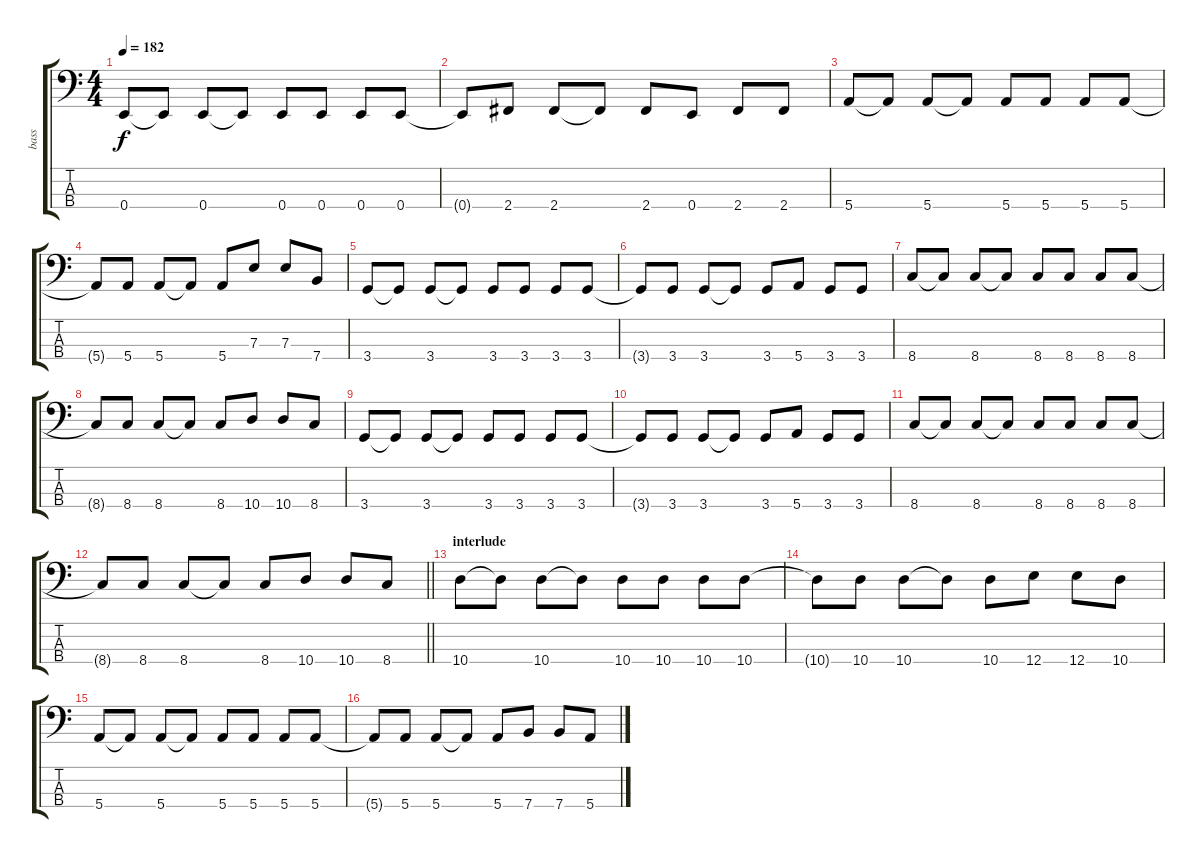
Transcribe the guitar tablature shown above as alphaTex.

\track ("bass" "bass") {instrument electricbassfinger}
\staff {score tabs}
\tuning (G2 D2 A1 E1) {hide}
\ts (4 4)
\tempo 182
\clef f4
\ks c
0.4.8{dy f} 0.4{t}.8 0.4.8 0.4{t}.8 0.4.8 0.4.8 0.4.8 0.4.8 |
0.4{t}.8 2.4.8 2.4.8 2.4{t}.8 2.4.8 0.4.8 2.4.8 2.4.8 |
5.4.8 5.4{t}.8 5.4.8 5.4{t}.8 5.4.8 5.4.8 5.4.8 5.4.8 |
5.4{t}.8 5.4.8 5.4.8 5.4{t}.8 5.4.8 7.3.8 7.3.8 7.4.8 |
3.4.8 3.4{t}.8 3.4.8 3.4{t}.8 3.4.8 3.4.8 3.4.8 3.4.8 |
3.4{t}.8 3.4.8 3.4.8 3.4{t}.8 3.4.8 5.4.8 3.4.8 3.4.8 |
8.4.8 8.4{t}.8 8.4.8 8.4{t}.8 8.4.8 8.4.8 8.4.8 8.4.8 |
8.4{t}.8 8.4.8 8.4.8 8.4{t}.8 8.4.8 10.4.8 10.4.8 8.4.8 |
3.4.8 3.4{t}.8 3.4.8 3.4{t}.8 3.4.8 3.4.8 3.4.8 3.4.8 |
3.4{t}.8 3.4.8 3.4.8 3.4{t}.8 3.4.8 5.4.8 3.4.8 3.4.8 |
8.4.8 8.4{t}.8 8.4.8 8.4{t}.8 8.4.8 8.4.8 8.4.8 8.4.8 |
\barLineRight lightlight
8.4{t}.8 8.4.8 8.4.8 8.4{t}.8 8.4.8 10.4.8 10.4.8 8.4.8 |
\section ("" "interlude")
10.4.8 10.4{t}.8 10.4.8 10.4{t}.8 10.4.8 10.4.8 10.4.8 10.4.8 |
10.4{t}.8 10.4.8 10.4.8 10.4{t}.8 10.4.8 12.4.8 12.4.8 10.4.8 |
5.4.8 5.4{t}.8 5.4.8 5.4{t}.8 5.4.8 5.4.8 5.4.8 5.4.8 |
5.4{t}.8 5.4.8 5.4.8 5.4{t}.8 5.4.8 7.4.8 7.4.8 5.4.8
